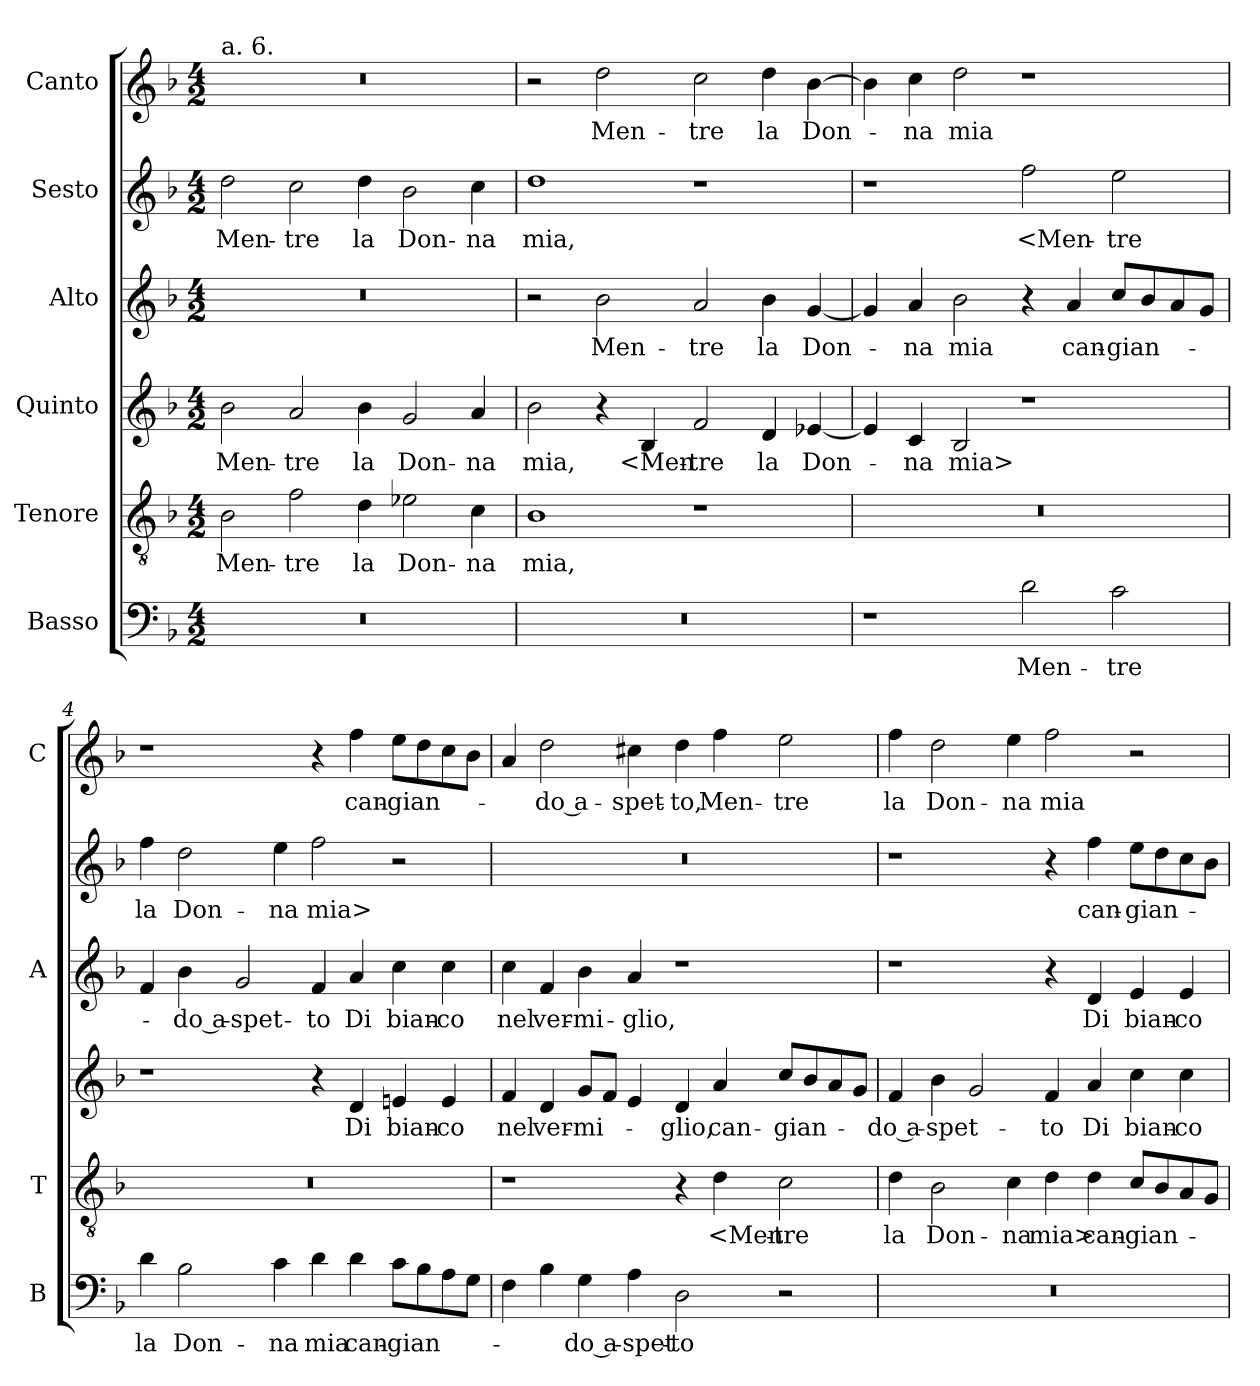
**kern	**text	**kern	**text	**kern	**text	**kern	**text	**kern	**text	**kern	**text
*part6	*part6	*part5	*part5	*part4	*part4	*part3	*part3	*part2	*part2	*part1	*part1
*staff6	*staff6	*staff5	*staff5	*staff4	*staff4	*staff3	*staff3	*staff2	*staff2	*staff1	*staff1
*I"Basso	*	*I"Tenore	*	*I"Quinto	*	*I"Alto	*	*I"Sesto	*	*I"Canto	*
*I'B	*	*I'T	*	*	*	*I'A	*	*	*	*I'C	*
*clefF4	*	*clefGv2	*	*clefG2	*	*clefG2	*	*clefG2	*	*clefG2	*
*k[b-]	*	*k[b-]	*	*k[b-]	*	*k[b-]	*	*k[b-]	*	*k[b-]	*
*F:	*	*F:	*	*F:	*	*F:	*	*F:	*	*F:	*
*M4/2	*	*M4/2	*	*M4/2	*	*M4/2	*	*M4/2	*	*M4/2	*
=1	=1	=1	=1	=1	=1	=1	=1	=1	=1	=1	=1
!	!	!	!	!	!	!	!	!	!	!LO:TX:a:t=a. 6.	!
0r	.	2B-	Men-	2b-	Men-	0r	.	2dd	Men-	0r	.
.	.	2f	-tre	2a	-tre	.	.	2cc	-tre	.	.
.	.	4d	la	4b-	la	.	.	4dd	la	.	.
.	.	2e-X	Don-	2g	Don-	.	.	2b-	Don-	.	.
.	.	4c	-na	4a	-na	.	.	4cc	-na	.	.
=2	=2	=2	=2	=2	=2	=2	=2	=2	=2	=2	=2
0r	.	1B-	mia,	2b-	mia,	2r	.	1dd	mia,	2r	.
.	.	.	.	4r	.	2b-	Men-	.	.	2dd	Men-
.	.	.	.	4B-	<Men-	.	.	.	.	.	.
.	.	1r	.	2f	-tre	2a	-tre	1r	.	2cc	-tre
.	.	.	.	4d	la	4b-	la	.	.	4dd	la
.	.	.	.	[4e-X	Don-	[4g	Don-	.	.	[4b-	Don-
=3	=3	=3	=3	=3	=3	=3	=3	=3	=3	=3	=3
1r	.	0r	.	4e-]	.	4g]	.	1r	.	4b-]	.
.	.	.	.	4c	-na	4a	-na	.	.	4cc	-na
.	.	.	.	2B-	mia>	2b-	mia	.	.	2dd	mia
2d	Men-	.	.	1r	.	4r	.	2ff	<Men-	1r	.
.	.	.	.	.	.	4a	can-	.	.	.	.
2c	-tre	.	.	.	.	8ccL	-gian-	2ee	-tre	.	.
.	.	.	.	.	.	8b-	.	.	.	.	.
.	.	.	.	.	.	8a	.	.	.	.	.
.	.	.	.	.	.	8gJ	.	.	.	.	.
=4	=4	=4	=4	=4	=4	=4	=4	=4	=4	=4	=4
4d	la	0r	.	1r	.	4f	.	4ff	la	1r	.
2B-	Don-	.	.	.	.	4b-	-do a-	2dd	Don-	.	.
.	.	.	.	.	.	2g	-spet-	.	.	.	.
4c	-na	.	.	.	.	.	.	4ee	-na	.	.
4d	mia	.	.	4r	.	4f	-to	2ff	mia>	4r	.
4d	can-	.	.	4d	Di	4a	Di	.	.	4ff	can-
8cL	-gian-	.	.	4en	bian-	4cc	bian-	2r	.	8eeL	-gian-
8B-	.	.	.	.	.	.	.	.	.	8dd	.
8A	.	.	.	4e	-co	4cc	-co	.	.	8cc	.
8GJ	.	.	.	.	.	.	.	.	.	8b-J	.
=5	=5	=5	=5	=5	=5	=5	=5	=5	=5	=5	=5
4F	.	1r	.	4f	nel	4cc	nel	0r	.	4a	.
4B-	.	.	.	4d	ver-	4f	ver-	.	.	2dd	-do a-
4G	-do a-	.	.	8gL	-mi-	4b-	-mi-	.	.	.	.
.	.	.	.	8fJ	.	.	.	.	.	.	.
4A	-spet-	.	.	4e	.	4a	-glio,	.	.	4cc#X	-spet-
2D	-to	4r	.	4d	-glio,	1r	.	.	.	4dd	-to,
.	.	4d	<Men-	4a	can-	.	.	.	.	4ff	Men-
2r	.	2c	-tre	8ccL	-gian-	.	.	.	.	2ee	-tre
.	.	.	.	8b-	.	.	.	.	.	.	.
.	.	.	.	8a	.	.	.	.	.	.	.
.	.	.	.	8gJ	.	.	.	.	.	.	.
=6	=6	=6	=6	=6	=6	=6	=6	=6	=6	=6	=6
0r	.	4d	la	4f	-do a-	1r	.	1r	.	4ff	la
.	.	2B-	Don-	4b-	-spet-	.	.	.	.	2dd	Don-
.	.	.	.	2g	.	.	.	.	.	.	.
.	.	4c	-na	.	.	.	.	.	.	4ee	-na
.	.	4d	mia>	4f	-to	4r	.	4r	.	2ff	mia
.	.	4d	can-	4a	Di	4d	Di	4ff	can-	.	.
.	.	8cL	-gian-	4cc	bian-	4e	bian-	8eeL	-gian-	2r	.
.	.	8B-	.	.	.	.	.	8dd	.	.	.
.	.	8A	.	4cc	-co	4e	-co	8cc	.	.	.
.	.	8GJ	.	.	.	.	.	8b-J	.	.	.
=	=	=	=	=	=	=	=	=	=	=	=
*-	*-	*-	*-	*-	*-	*-	*-	*-	*-	*-	*-
